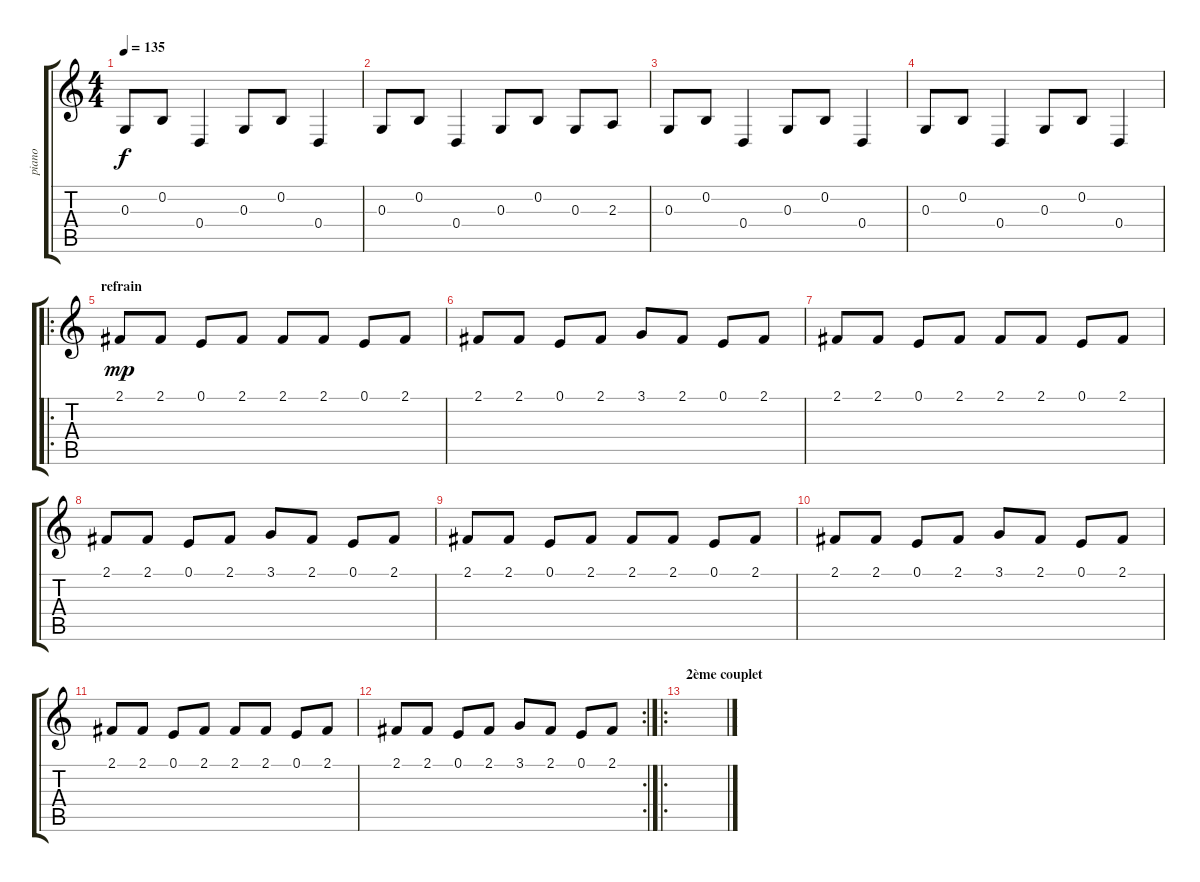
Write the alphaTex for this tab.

\track ("piano" "piano") {instrument acousticgrandpiano}
\staff {score tabs}
\tuning (E4 B3 G3 D3 A2 E2) {hide}
\ts (4 4)
\tempo 135
\clef g2
\ks c
0.3.8{dy f} 0.2.8 0.4.4 0.3.8 0.2.8 0.4.4 |
0.3.8 0.2.8 0.4.4 0.3.8 0.2.8 0.3.8 2.3.8 |
0.3.8 0.2.8 0.4.4 0.3.8 0.2.8 0.4.4 |
0.3.8 0.2.8 0.4.4 0.3.8 0.2.8 0.4.4 |
\ro
\section ("" "refrain")
2.1.8{dy mp} 2.1.8 0.1.8 2.1.8 2.1.8 2.1.8 0.1.8 2.1.8 |
2.1.8 2.1.8 0.1.8 2.1.8 3.1.8 2.1.8 0.1.8 2.1.8 |
2.1.8 2.1.8 0.1.8 2.1.8 2.1.8 2.1.8 0.1.8 2.1.8 |
2.1.8 2.1.8 0.1.8 2.1.8 3.1.8 2.1.8 0.1.8 2.1.8 |
2.1.8 2.1.8 0.1.8 2.1.8 2.1.8 2.1.8 0.1.8 2.1.8 |
2.1.8 2.1.8 0.1.8 2.1.8 3.1.8 2.1.8 0.1.8 2.1.8 |
2.1.8 2.1.8 0.1.8 2.1.8 2.1.8 2.1.8 0.1.8 2.1.8 |
\rc 2
2.1.8 2.1.8 0.1.8 2.1.8 3.1.8 2.1.8 0.1.8 2.1.8 |
\ro
\section ("" "2ème couplet")
